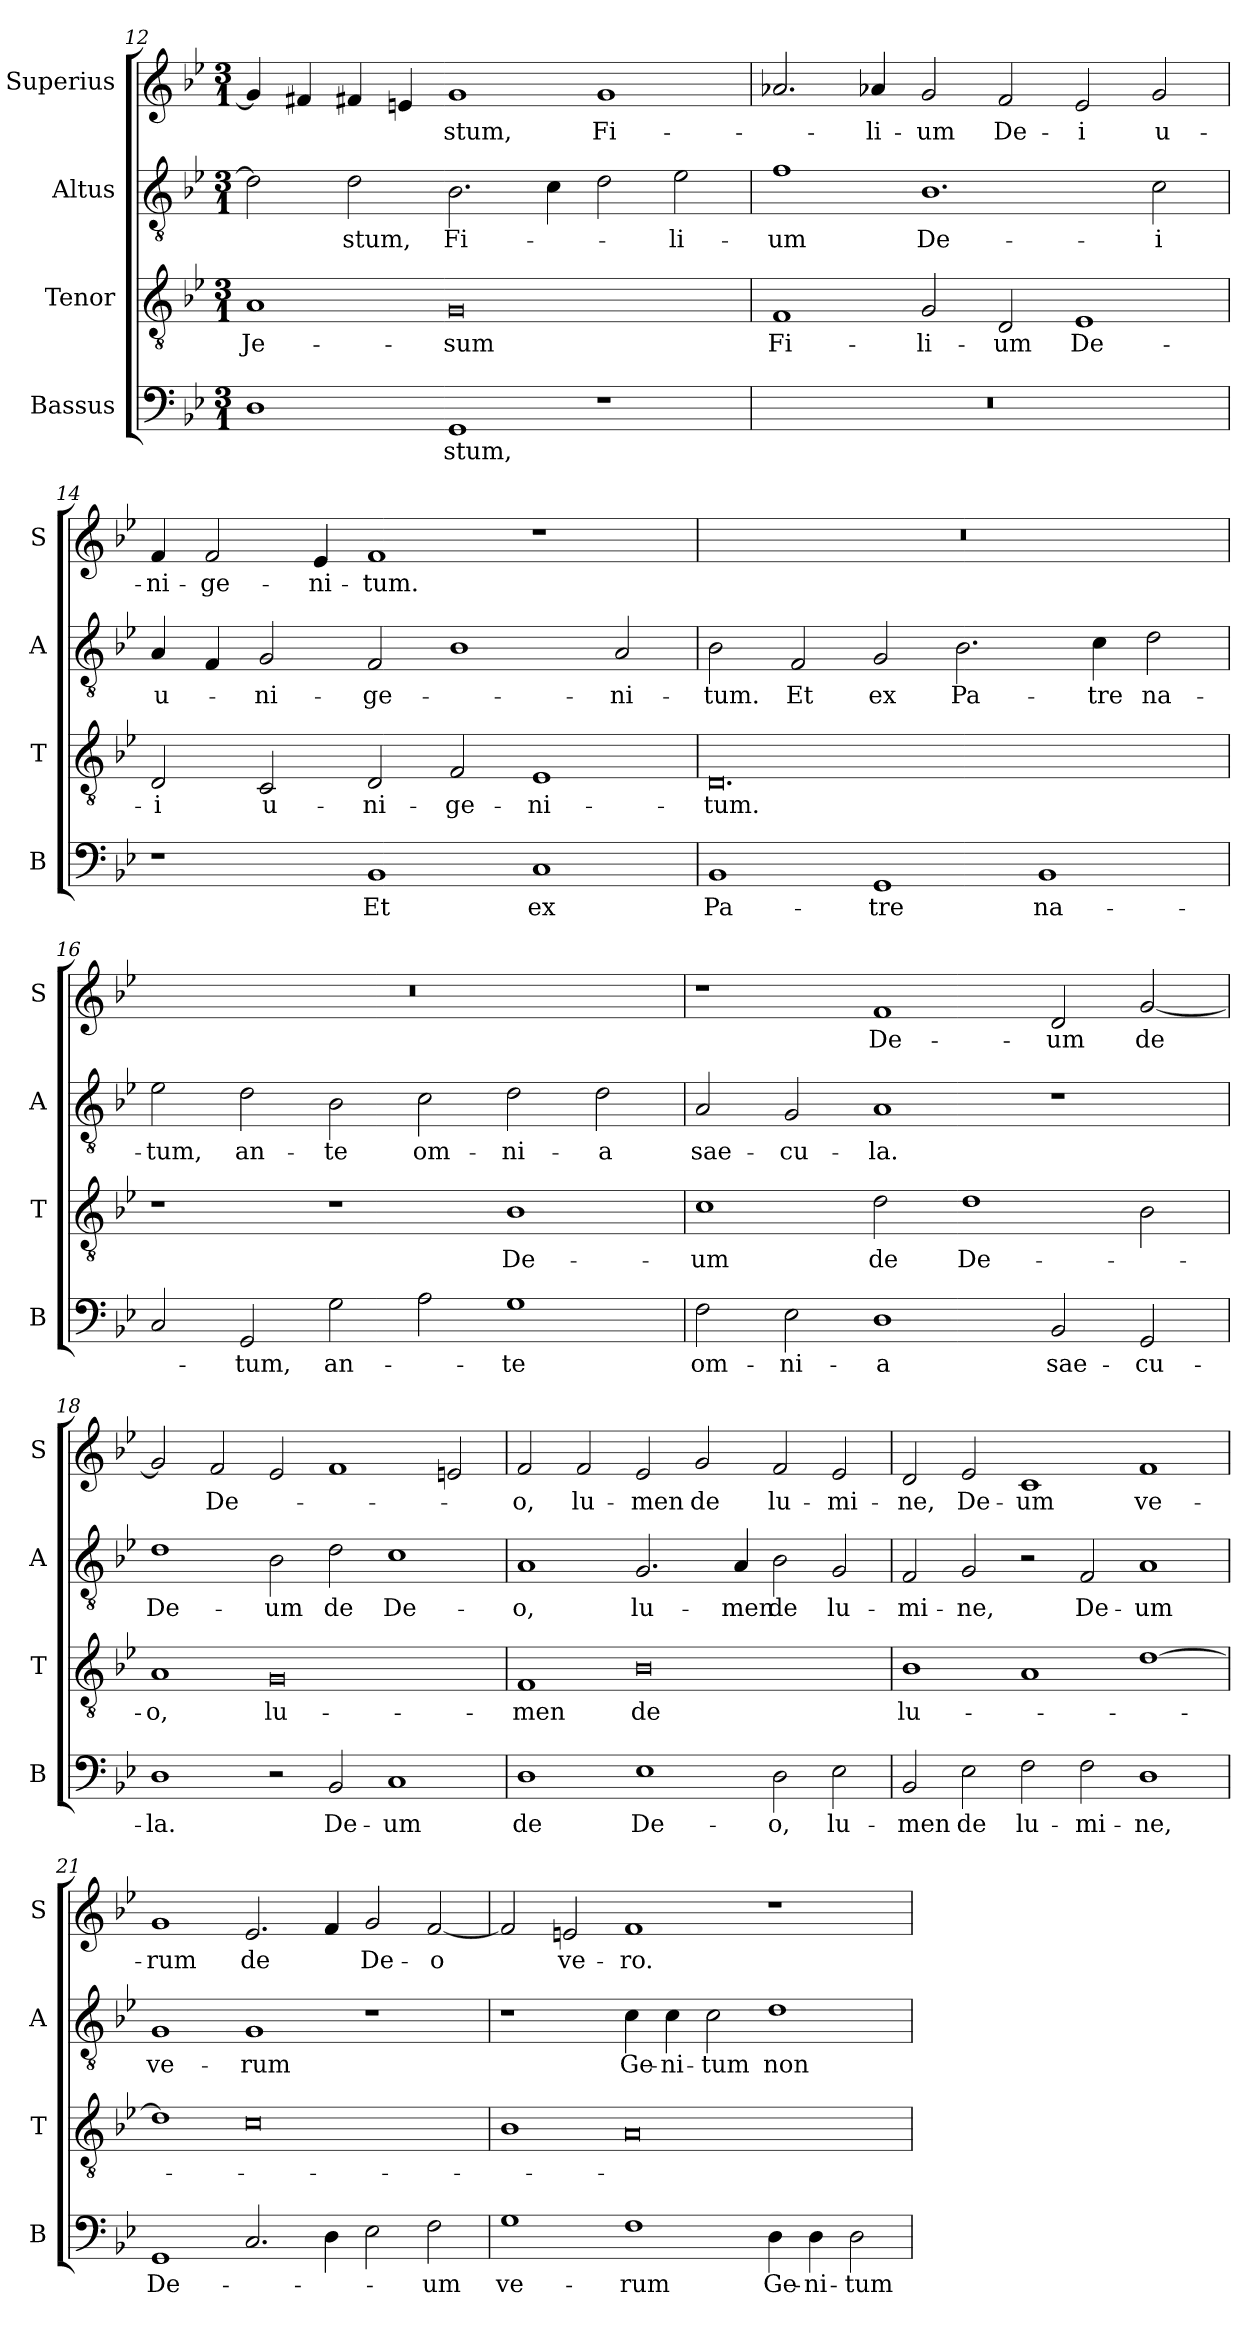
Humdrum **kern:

**kern	**text	**kern	**text	**kern	**text	**kern	**text
*part4	*part4	*part3	*part3	*part2	*part2	*part1	*part1
*staff4	*staff4	*staff3	*staff3	*staff2	*staff2	*staff1	*staff1
*I"Bassus	*	*I"Tenor	*	*I"Altus	*	*I"Superius	*
*I'B	*	*I'T	*	*I'A	*	*I'S	*
*clefF4	*	*clefGv2	*	*clefGv2	*	*clefG2	*
*k[b-e-]	*	*k[b-e-]	*	*k[b-e-]	*	*k[b-e-]	*
*M3/1	*	*M3/1	*	*M3/1	*	*M3/1	*
=12	=12	=12	=12	=12	=12	=12	=12
1D	.	1A	Je-	2d\]	.	4g/]	.
.	.	.	.	.	.	4f#X/	.
.	.	.	.	2d\	-stum,	4f#X/	.
.	.	.	.	.	.	4en/	.
1GG	-stum,	0G	-sum	2.B-\	Fi-	1g	-stum,
.	.	.	.	4c\	.	.	.
1r	.	.	.	2d\	.	1g	Fi-
.	.	.	.	2e-\	-li-	.	.
=13	=13	=13	=13	=13	=13	=13	=13
0.r	.	1F	Fi-	1f	-um	2.a-X/	.
.	.	.	.	.	.	4a-X/	-li-
.	.	2G/	-li-	1.B-	De-	2g/	-um
.	.	2D/	-um	.	.	2f/	De-
.	.	1E-	De-	.	.	2e-/	-i
.	.	.	.	2c\	-i	2g/	u-
=14	=14	=14	=14	=14	=14	=14	=14
1r	.	2D/	-i	4A/	u-	4f/	-ni-
.	.	.	.	4F/	.	2f/	-ge-
.	.	2C/	u-	2G/	-ni-	.	.
.	.	.	.	.	.	4e-/	-ni-
1BB-	Et	2D/	-ni-	2F/	-ge-	1f	-tum.
.	.	2F/	-ge-	1B-	.	.	.
1C	ex	1E-	-ni-	.	.	1r	.
.	.	.	.	2A/	-ni-	.	.
=15	=15	=15	=15	=15	=15	=15	=15
1BB-	Pa-	0.D	-tum.	2B-\	-tum.	0.r	.
.	.	.	.	2F/	Et	.	.
1GG	-tre	.	.	2G/	ex	.	.
.	.	.	.	2.B-\	Pa-	.	.
1BB-	na-	.	.	.	.	.	.
.	.	.	.	4c\	-tre	.	.
.	.	.	.	2d\	na-	.	.
=16	=16	=16	=16	=16	=16	=16	=16
2C/	.	1r	.	2e-\	-tum,	0.r	.
2GG/	-tum,	.	.	2d\	an-	.	.
2G\	an-	1r	.	2B-\	-te	.	.
2A\	.	.	.	2c\	om-	.	.
1G	-te	1B-	De-	2d\	-ni-	.	.
.	.	.	.	2d\	-a	.	.
=17	=17	=17	=17	=17	=17	=17	=17
2F\	om-	1c	-um	2A/	sae-	1r	.
2E-\	-ni-	.	.	2G/	-cu-	.	.
1D	-a	2d\	de	1A	-la.	1f	De-
.	.	1d	De-	.	.	.	.
2BB-/	sae-	.	.	1r	.	2d/	-um
2GG/	-cu-	2B-\	.	.	.	[2g/	de
=18	=18	=18	=18	=18	=18	=18	=18
1D	-la.	1A	-o,	1d	De-	2g/]	.
.	.	.	.	.	.	2f/	De-
2r	.	0G	lu-	2B-\	-um	2e-/	.
2BB-/	De-	.	.	2d\	de	1f	.
1C	-um	.	.	1c	De-	.	.
.	.	.	.	.	.	2en/	.
=19	=19	=19	=19	=19	=19	=19	=19
1D	de	1F	-men	1A	-o,	2f/	-o,
.	.	.	.	.	.	2f/	lu-
1E-	De-	0B-	de	2.G/	lu-	2e-/	-men
.	.	.	.	.	.	2g/	de
.	.	.	.	4A/	-men	.	.
2D\	-o,	.	.	2B-\	de	2f/	lu-
2E-\	lu-	.	.	2G/	lu-	2e-/	-mi-
=20	=20	=20	=20	=20	=20	=20	=20
2BB-/	-men	1B-	lu-	2F/	-mi-	2d/	-ne,
2E-\	de	.	.	2G/	-ne,	2e-/	De-
2F\	lu-	1A	.	2r	.	1c	-um
2F\	-mi-	.	.	2F/	De-	.	.
1D	-ne,	[1d	.	1A	-um	1f	ve-
=21	=21	=21	=21	=21	=21	=21	=21
1GG	De-	1d]	.	1G	ve-	1g	-rum
2.C/	.	0c	.	1G	-rum	2.e-/	de
4D\	.	.	.	.	.	4f/	.
2E-\	.	.	.	1r	.	2g/	De-
2F\	-um	.	.	.	.	[2f/	-o
=22	=22	=22	=22	=22	=22	=22	=22
1G	ve-	1B-	.	1r	.	2f/]	.
.	.	.	.	.	.	2en/	ve-
1F	-rum	0A	.	4c\	Ge-	1f	-ro.
.	.	.	.	4c\	-ni-	.	.
.	.	.	.	2c\	-tum	.	.
4D\	Ge-	.	.	1d	non	1r	.
4D\	-ni-	.	.	.	.	.	.
2D\	-tum	.	.	.	.	.	.
=	=	=	=	=	=	=	=
*-	*-	*-	*-	*-	*-	*-	*-
